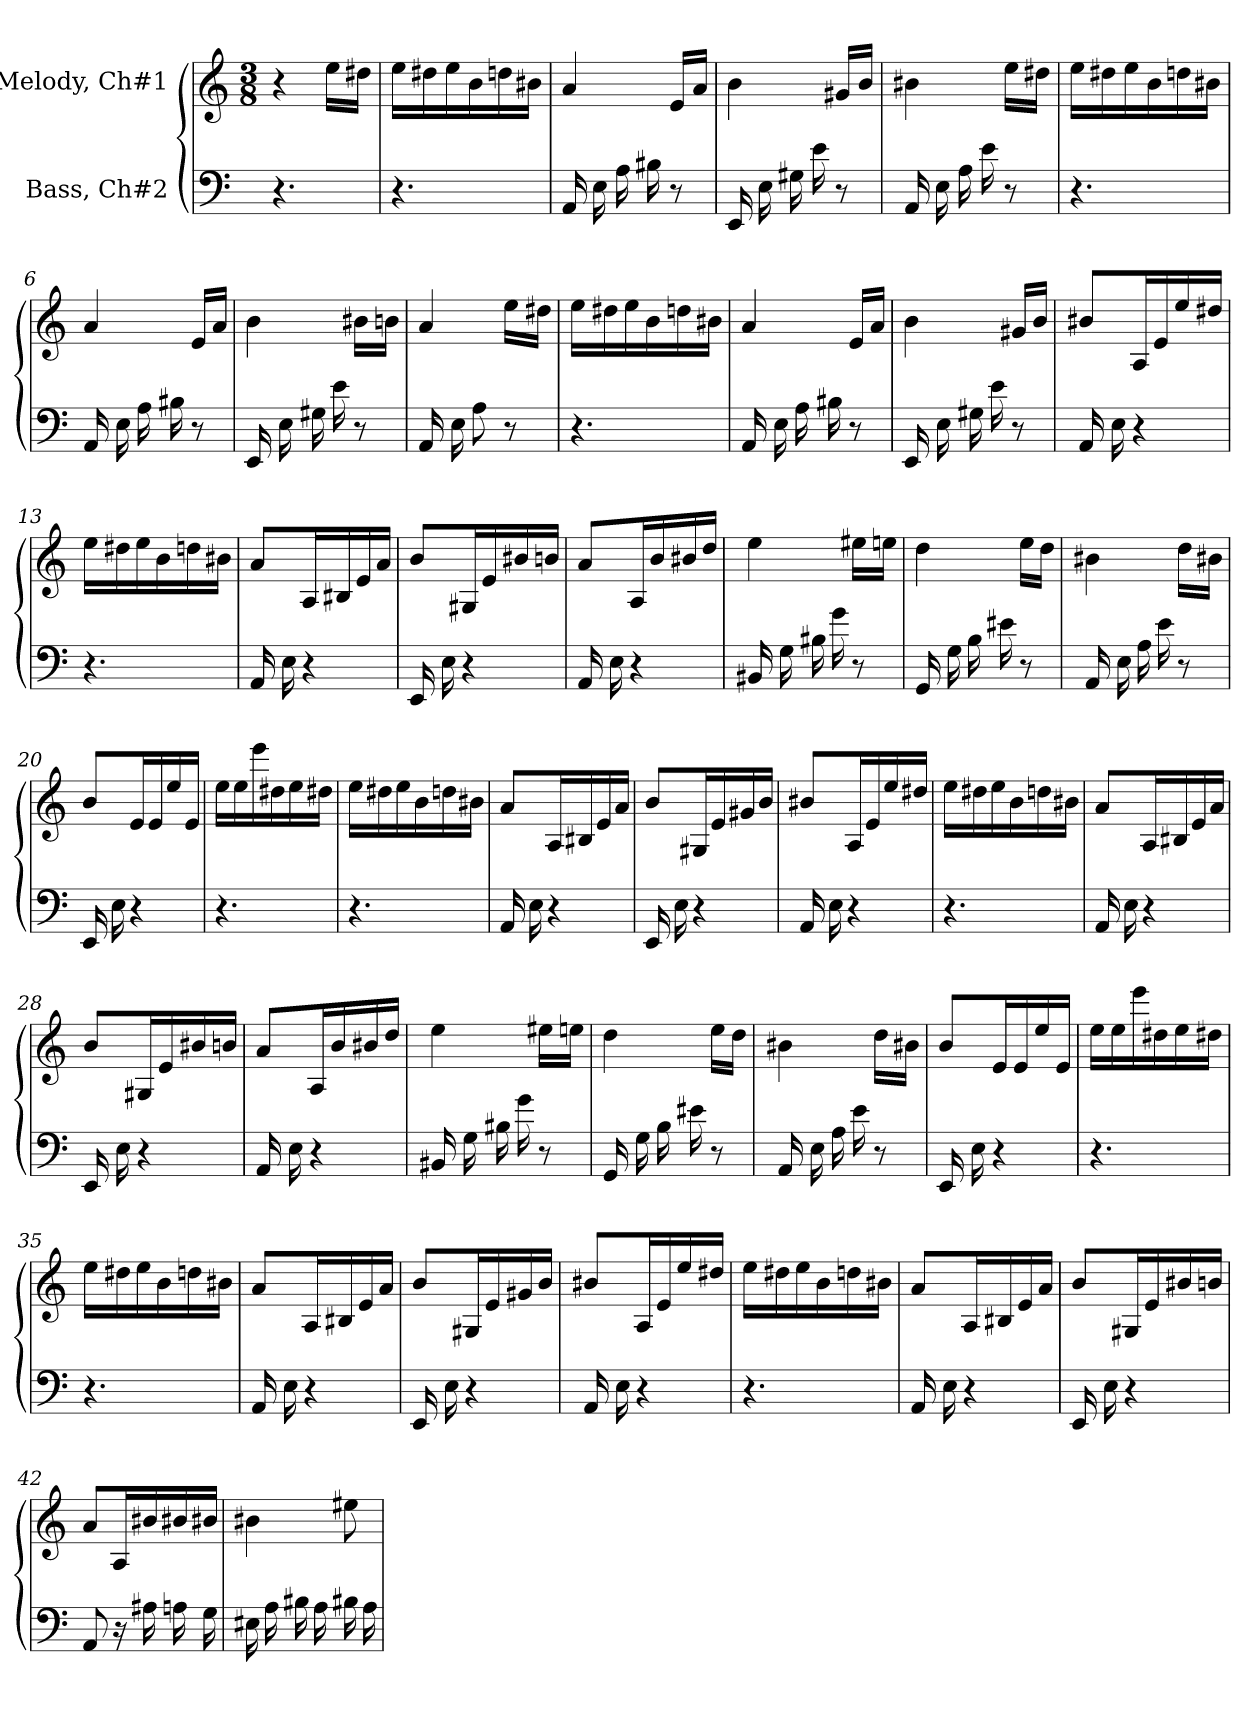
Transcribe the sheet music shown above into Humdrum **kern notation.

**kern	**kern
*part2	*part1
*staff2	*staff1
*I"Bass, Ch#2	*I"Melody, Ch#1
*clefF4	*
*	*M3/8
*MM70	*MM70
=	=
4.r	4r
.	16eeLL
.	16dd#XJJ
=1	=1
4.r	16eeLL
.	16dd#X
.	16ee
.	16b
.	16dd
.	16b#XJJ
=2	=2
16AA	4a
16E	.
16A	.
16B#X	.
8r	16eLL
.	16aJJ
=3	=3
16EE	4b
16E	.
16G#X	.
16e	.
8r	16g#XLL
.	16bJJ
=4	=4
16AA	4b#X
16E	.
16A	.
16e	.
8r	16eeLL
.	16dd#XJJ
=5	=5
4.r	16eeLL
.	16dd#X
.	16ee
.	16b
.	16dd
.	16b#XJJ
=6	=6
16AA	4a
16E	.
16A	.
16B#X	.
8r	16eLL
.	16aJJ
=7	=7
16EE	4b
16E	.
16G#X	.
16e	.
8r	16b#XLL
.	16bJJ
=8	=8
16AA	4a
16E	.
8A	.
8r	16eeLL
.	16dd#XJJ
=9	=9
4.r	16eeLL
.	16dd#X
.	16ee
.	16b
.	16dd
.	16b#XJJ
=10	=10
16AA	4a
16E	.
16A	.
16B#X	.
8r	16eLL
.	16aJJ
=11	=11
16EE	4b
16E	.
16G#X	.
16e	.
8r	16g#XLL
.	16bJJ
=12	=12
16AA	8b#XL
16E	.
4r	16AL
.	16e
.	16ee
.	16dd#XJJ
=13	=13
4.r	16eeLL
.	16dd#X
.	16ee
.	16b
.	16dd
.	16b#XJJ
=14	=14
16AA	8aL
16E	.
4r	16AL
.	16B#X
.	16e
.	16aJJ
=15	=15
16EE	8bL
16E	.
4r	16G#XL
.	16e
.	16b#X
.	16bJJ
=16	=16
16AA	8aL
16E	.
4r	16AL
.	16b
.	16b#X
.	16ddJJ
=17	=17
16BB#X	4ee
16G	.
16B#X	.
16g	.
8r	16ee#XLL
.	16eeJJ
=18	=18
16GG	4dd
16G	.
16B	.
16e#X	.
8r	16eeLL
.	16ddJJ
=19	=19
16AA	4b#X
16E	.
16A	.
16e	.
8r	16ddLL
.	16b#XJJ
=20	=20
16EE	8bL
16E	.
4r	16eL
.	16e
.	16ee
.	16eJJ
=21	=21
4.r	16eeLL
.	16ee
.	16eee
.	16dd#X
.	16ee
.	16dd#XJJ
=22	=22
4.r	16eeLL
.	16dd#X
.	16ee
.	16b
.	16dd
.	16b#XJJ
=23	=23
16AA	8aL
16E	.
4r	16AL
.	16B#X
.	16e
.	16aJJ
=24	=24
16EE	8bL
16E	.
4r	16G#XL
.	16e
.	16g#X
.	16bJJ
=25	=25
16AA	8b#XL
16E	.
4r	16AL
.	16e
.	16ee
.	16dd#XJJ
=26	=26
4.r	16eeLL
.	16dd#X
.	16ee
.	16b
.	16dd
.	16b#XJJ
=27	=27
16AA	8aL
16E	.
4r	16AL
.	16B#X
.	16e
.	16aJJ
=28	=28
16EE	8bL
16E	.
4r	16G#XL
.	16e
.	16b#X
.	16bJJ
=29	=29
16AA	8aL
16E	.
4r	16AL
.	16b
.	16b#X
.	16ddJJ
=30	=30
16BB#X	4ee
16G	.
16B#X	.
16g	.
8r	16ee#XLL
.	16eeJJ
=31	=31
16GG	4dd
16G	.
16B	.
16e#X	.
8r	16eeLL
.	16ddJJ
=32	=32
16AA	4b#X
16E	.
16A	.
16e	.
8r	16ddLL
.	16b#XJJ
=33	=33
16EE	8bL
16E	.
4r	16eL
.	16e
.	16ee
.	16eJJ
=34	=34
4.r	16eeLL
.	16ee
.	16eee
.	16dd#X
.	16ee
.	16dd#XJJ
=35	=35
4.r	16eeLL
.	16dd#X
.	16ee
.	16b
.	16dd
.	16b#XJJ
=36	=36
16AA	8aL
16E	.
4r	16AL
.	16B#X
.	16e
.	16aJJ
=37	=37
16EE	8bL
16E	.
4r	16G#XL
.	16e
.	16g#X
.	16bJJ
=38	=38
16AA	8b#XL
16E	.
4r	16AL
.	16e
.	16ee
.	16dd#XJJ
=39	=39
4.r	16eeLL
.	16dd#X
.	16ee
.	16b
.	16dd
.	16b#XJJ
=40	=40
16AA	8aL
16E	.
4r	16AL
.	16B#X
.	16e
.	16aJJ
=41	=41
16EE	8bL
16E	.
4r	16G#XL
.	16e
.	16b#X
.	16bJJ
=42	=42
8AA	8aL
16r	16AL
16A#X	16b#X
16A	16b#X
16G	16b#XJJ
=43	=43
16E#X	4b#X
16A	.
16B#X	.
16A	.
16B#X	8ee#X
16A	.
=	=
*-	*-
